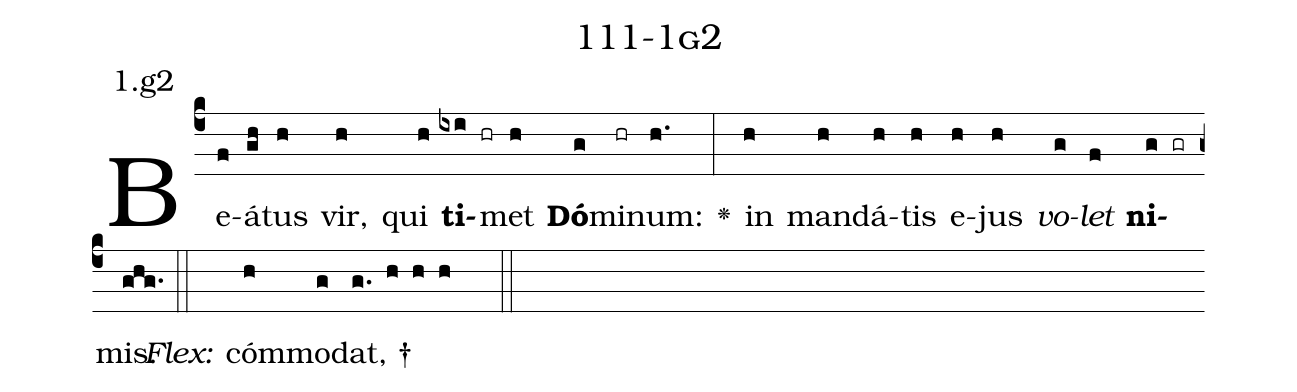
name: 111-1g2;
annotation: 1.g2;
%%
(c4)Be(f)á(gh)tus(h) vir,(h) qui(h) <b>ti</b>(ixi hr)met(h) <b>Dó</b>(g)mi(hr)num:(h.) <v>\greheightstar</v>(:) in(h) man(h)dá(h)tis(h) e(h)jus(h) <i>vo</i>(g)<i>let</i>(f) <b>ni</b>(g gr)mis.(ghg.) (::)
<i>Flex:</i>()  cóm(h)mo(g)dat, †(g. h h h  ::)

%E(h) u(h) o(g) u(f) a(g) e.(ghg.) (::)
